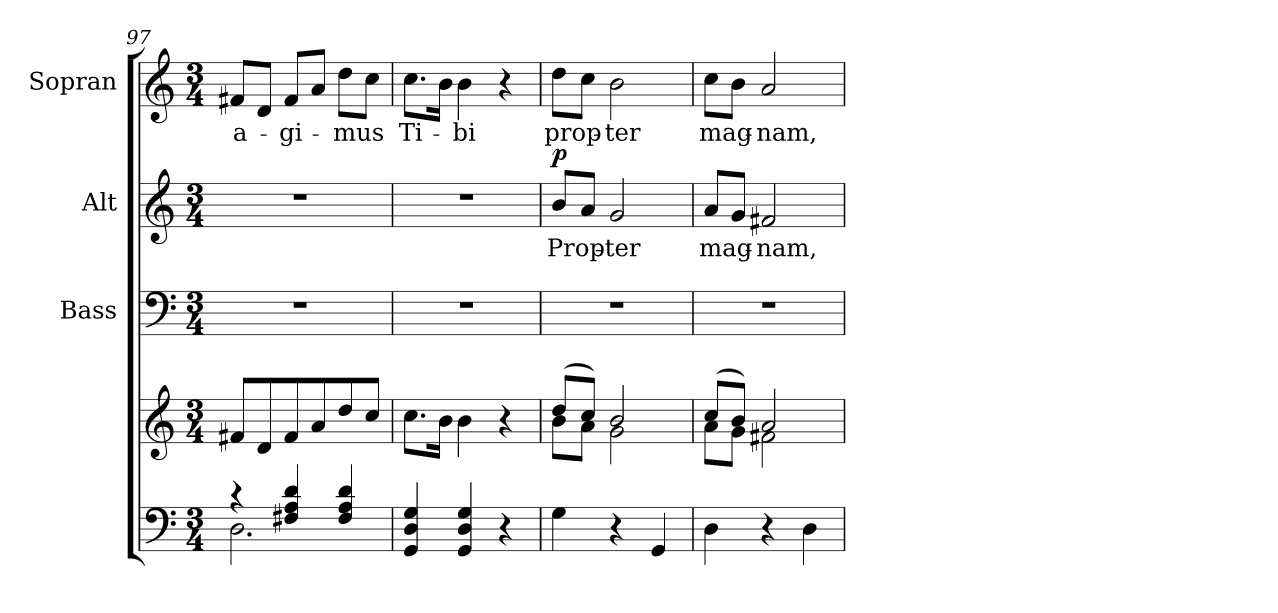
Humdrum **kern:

**kern	**kern	**kern	**kern	**text	**dynam	**kern	**text
*part4	*part4	*part3	*part2	*part2	*part2	*part1	*part1
*staff5	*staff4	*staff3	*staff2	*staff2	*staff2	*staff1	*staff1
*	*	*I"Bass	*I"Alt	*	*	*I"Sopran	*
*	*	*I'B.	*I'A.	*	*	*I'S.	*
!!LO:PB:g=z
*clefF4	*clefG2	*clefF4	*clefG2	*	*	*clefG2	*
*k[]	*k[]	*k[]	*k[]	*	*	*k[]	*
*C:	*C:	*C:	*C:	*	*	*C:	*
*M3/4	*M3/4	*M3/4	*M3/4	*	*	*M3/4	*
=97	=97	=97	=97	=97	=97	=97	=97
*^	*	*	*	*	*	*	*
!	!	!	!	!	!	!	!	!LO:LY:b
4rc	2.D\	8f#X/L	2.r	2.r	.	.	8f#X/L	a-
.	.	8d/	.	.	.	.	8d/J	.
!	!	!	!	!	!	!	!	!LO:LY:b
4F#X/ 4A/ 4d/	.	8f#/	.	.	.	.	8f#/L	-gi-
.	.	8a/	.	.	.	.	8a/J	.
!	!	!	!	!	!	!	!	!LO:LY:b
4F#/ 4A/ 4d/	.	8dd/	.	.	.	.	8dd\L	-mus
.	.	8cc/J	.	.	.	.	8cc\J	.
*v	*v	*	*	*	*	*	*	*
=98	=98	=98	=98	=98	=98	=98	=98
!	!	!	!	!	!	!	!LO:LY:b
4GG/ 4D/ 4G/	8.cc\L	2.r	2.r	.	.	8.cc\L	Ti-
.	16b\Jk	.	.	.	.	16b\Jk	.
!	!	!	!	!	!	!	!LO:LY:b
4GG/ 4D/ 4G/	4b\	.	.	.	.	4b\	-bi
4r	4r	.	.	.	.	4r	.
=99	=99	=99	=99	=99	=99	=99	=99
*	*^	*	*	*	*	*	*
!	!	!	!	!	!LO:LY:b	!LO:DY:a	!	!LO:LY:b
4G\	(>8dd/L	8b\L	2.r	8b/L	Prop-	p	8dd\L	prop-
.	8cc/J)	8a\J	.	8a/J	.	.	8cc\J	.
!	!	!	!	!	!LO:LY:b	!	!	!LO:LY:b
4r	2b/	2g\	.	2g/	-ter	.	2b\	-ter
4GG/	.	.	.	.	.	.	.	.
=100	=100	=100	=100	=100	=100	=100	=100	=100
!	!	!	!	!	!LO:LY:b	!	!	!LO:LY:b
4D\	(>8cc/L	8a\L	2.r	8a/L	mag-	.	8cc\L	mag-
.	8b/J)	8g\J	.	8g/J	.	.	8b\J	.
!	!	!	!	!	!LO:LY:b	!	!	!LO:LY:b
4r	2a/	2f#X\	.	2f#X/	-nam,	.	2a/	-nam,
4D\	.	.	.	.	.	.	.	.
*	*v	*v	*	*	*	*	*	*
=	=	=	=	=	=	=	=
*-	*-	*-	*-	*-	*-	*-	*-
